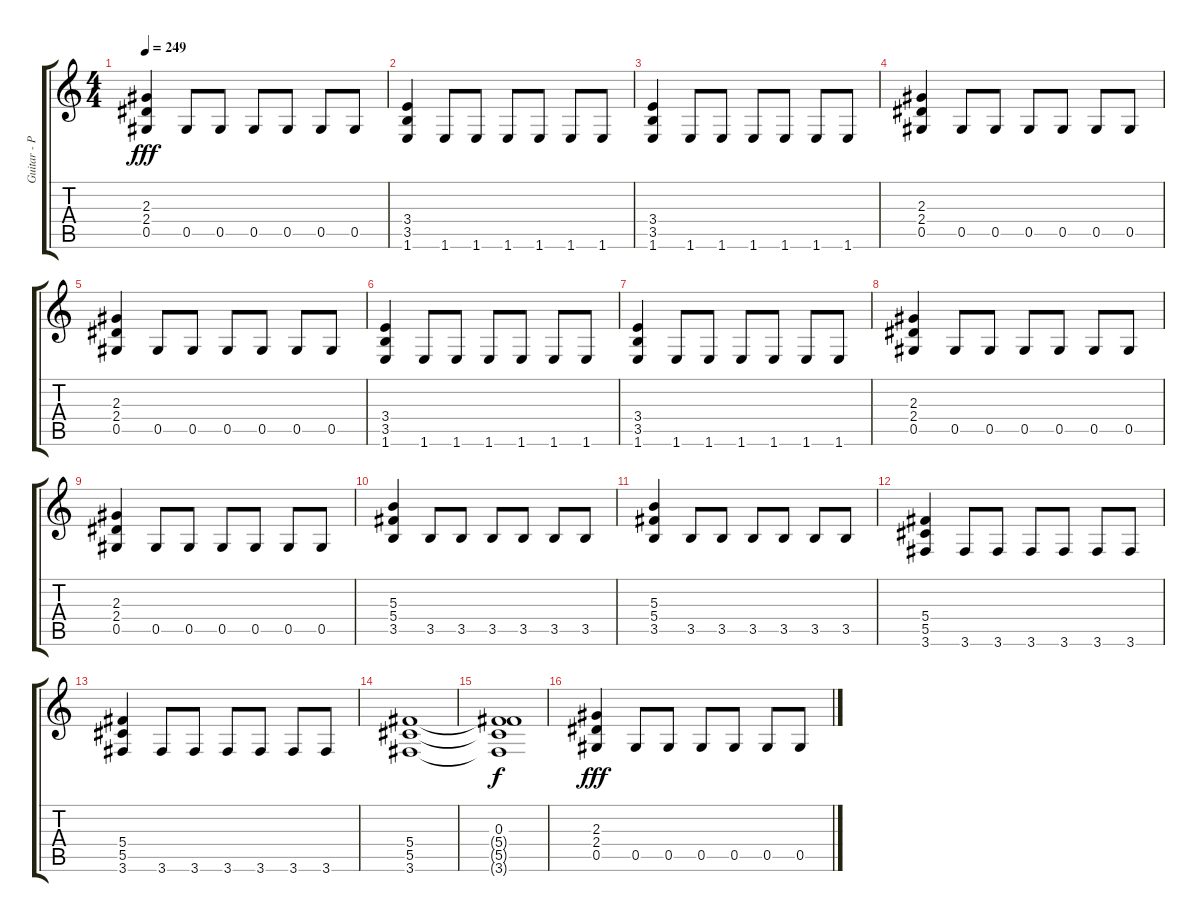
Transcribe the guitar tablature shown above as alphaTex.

\track ("Guitar - Pavel Bushuev" "Guitar - P") {instrument distortionguitar}
\staff {score tabs}
\tuning (Eb4 Bb3 Gb3 Db3 Ab2 Eb2) {hide}
\ts (4 4)
\tempo 249
\clef g2
\ks c
(2.3 2.4 0.5).4{dy fff} 0.5.8 0.5.8 0.5.8 0.5.8 0.5.8 0.5.8 |
(3.4 3.5 1.6).4 1.6.8 1.6.8 1.6.8 1.6.8 1.6.8 1.6.8 |
(3.4 3.5 1.6).4 1.6.8 1.6.8 1.6.8 1.6.8 1.6.8 1.6.8 |
(2.3 2.4 0.5).4 0.5.8 0.5.8 0.5.8 0.5.8 0.5.8 0.5.8 |
(2.3 2.4 0.5).4 0.5.8 0.5.8 0.5.8 0.5.8 0.5.8 0.5.8 |
(3.4 3.5 1.6).4 1.6.8 1.6.8 1.6.8 1.6.8 1.6.8 1.6.8 |
(3.4 3.5 1.6).4 1.6.8 1.6.8 1.6.8 1.6.8 1.6.8 1.6.8 |
(2.3 2.4 0.5).4 0.5.8 0.5.8 0.5.8 0.5.8 0.5.8 0.5.8 |
(2.3 2.4 0.5).4 0.5.8 0.5.8 0.5.8 0.5.8 0.5.8 0.5.8 |
(5.3 5.4 3.5).4 3.5.8 3.5.8 3.5.8 3.5.8 3.5.8 3.5.8 |
(5.3 5.4 3.5).4 3.5.8 3.5.8 3.5.8 3.5.8 3.5.8 3.5.8 |
(5.4 5.5 3.6).4 3.6.8 3.6.8 3.6.8 3.6.8 3.6.8 3.6.8 |
(5.4 5.5 3.6).4 3.6.8 3.6.8 3.6.8 3.6.8 3.6.8 3.6.8 |
(5.4 5.5 3.6).1 |
(0.3 5.4{t} 5.5{t} 3.6{t}).1{dy f} |
(2.3 2.4 0.5).4{dy fff} 0.5.8 0.5.8 0.5.8 0.5.8 0.5.8 0.5.8
